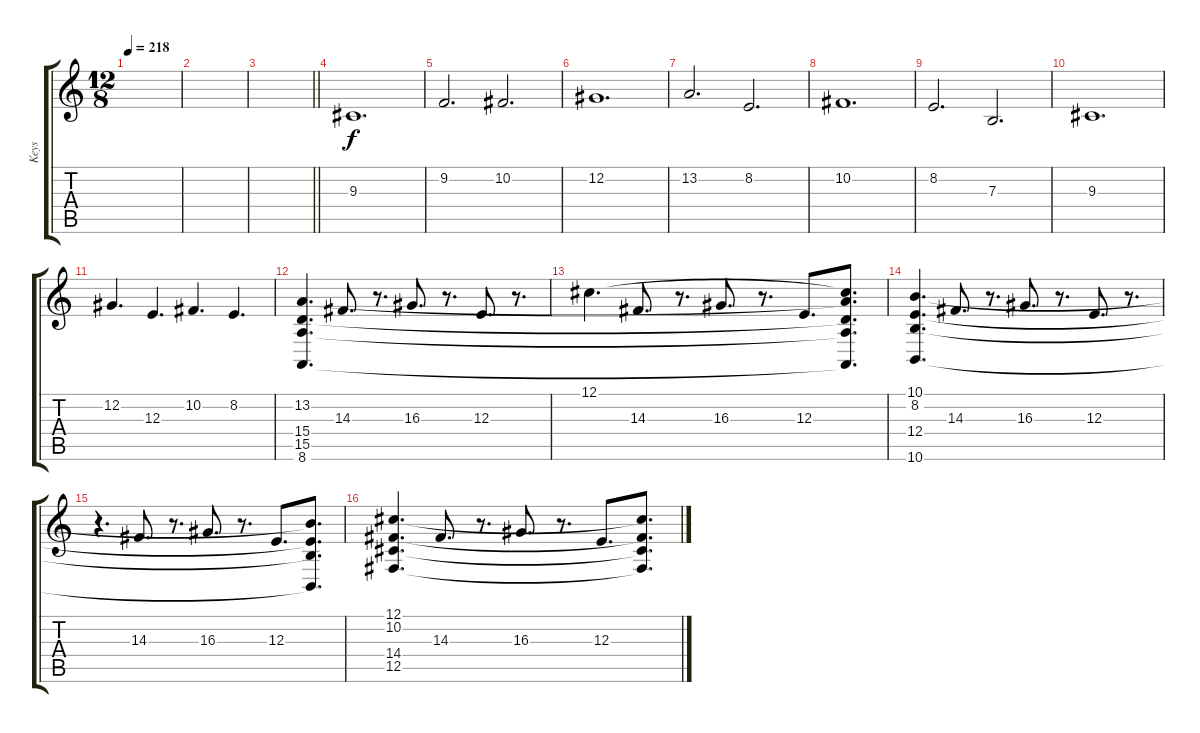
\track ("Keys" "Keys") {instrument lead2sawtooth}
\staff {score tabs}
\tuning (Db4 Ab3 E3 B2 Gb2 Db2) {hide}
\ts (12 8)
\tempo 218
\clef g2
\ks c
|
|
\barLineRight lightlight
|
9.3.1{d volume 8 instrument synthstrings1} |
9.2.2{d} 10.2.2{d} |
12.2.1{d} |
13.2.2{d} 8.2.2{d} |
10.2.1{d} |
8.2.2{d} 7.3.2{d} |
9.3.1{d} |
12.2.4{d} 12.3.4{d} 10.2.4{d} 8.2.4{d} |
(13.2 15.4 15.5 8.6).4{d} 14.3.8{d} r.8{d} 16.3.8{d} r.8{d} 12.3.8{d} r.8{d} |
12.1.4{d} 14.3.8{d} r.8{d} 16.3.8{d} r.8{d} 12.3.8{d} (12.1{t} 13.2{t} 15.4{t} 15.5{t} 8.6{t}).8{d} |
(10.1 8.2 12.4 10.6).4{d} 14.3.8{d} r.8{d} 16.3.8{d} r.8{d} 12.3.8{d} r.8{d} |
r.4{d} 14.3.8{d} r.8{d} 16.3.8{d} r.8{d} 12.3.8{d} (10.1{t} 8.2{t} 12.4{t} 10.6{t}).8{d} |
(12.1 10.2 14.4 12.5).4{d} 14.3.8{d} r.8{d} 16.3.8{d} r.8{d} 12.3.8{d} (12.1{t} 10.2{t} 14.4{t} 12.5{t}).8{d}
